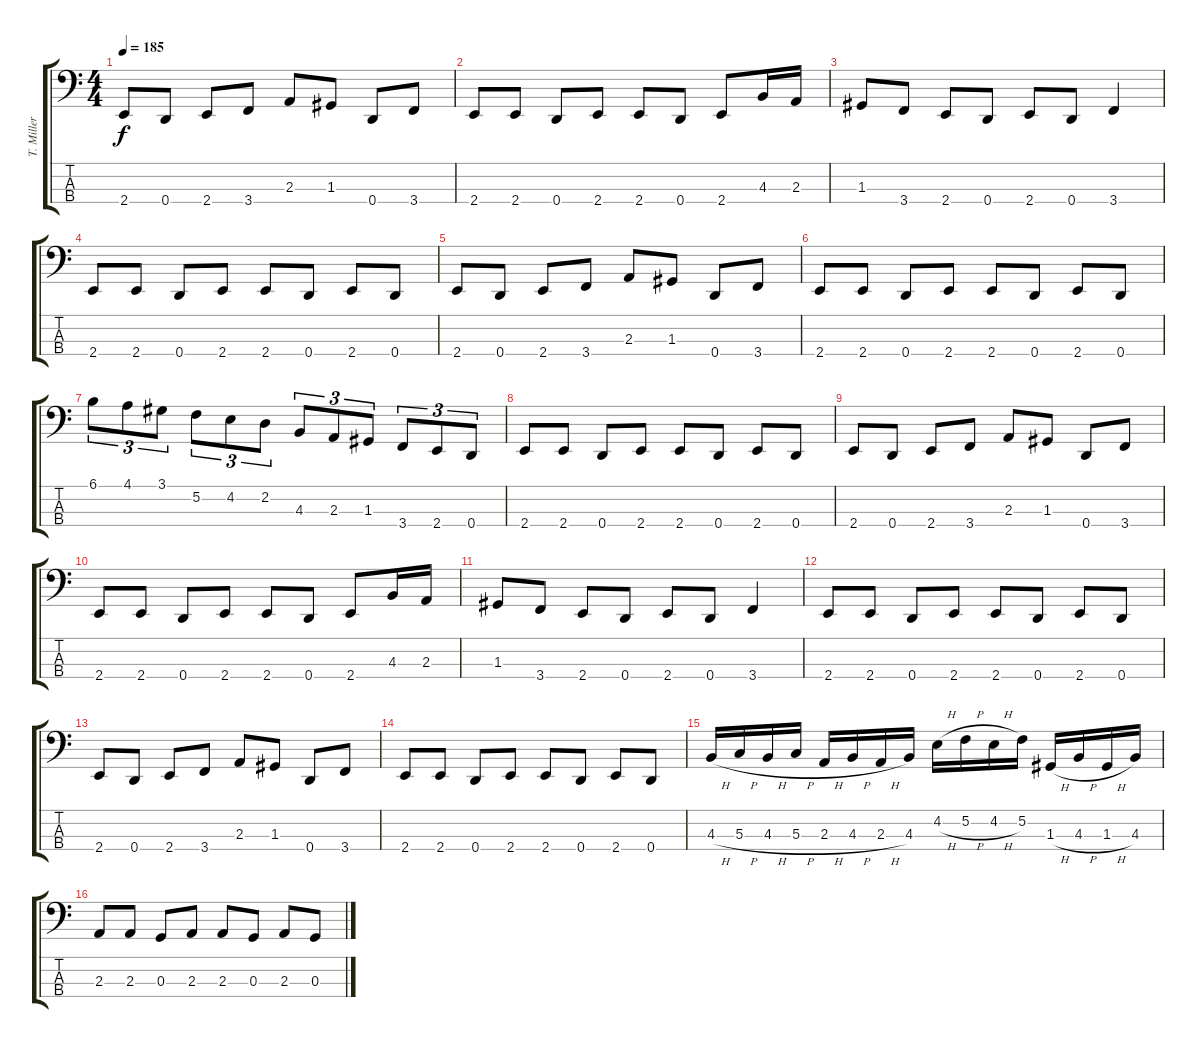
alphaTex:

\track ("T. Miller " "T. Miller ") {instrument electricbassfinger}
\staff {score tabs}
\tuning (F2 C2 G1 D1) {hide}
\ts (4 4)
\tempo 185
\clef f4
\ks c
2.4.8{dy f} 0.4.8 2.4.8 3.4.8 2.3.8 1.3.8 0.4.8 3.4.8 |
2.4.8 2.4.8 0.4.8 2.4.8 2.4.8 0.4.8 2.4.8 4.3.16 2.3.16 |
1.3.8 3.4.8 2.4.8 0.4.8 2.4.8 0.4.8 3.4.4 |
2.4.8 2.4.8 0.4.8 2.4.8 2.4.8 0.4.8 2.4.8 0.4.8 |
2.4.8 0.4.8 2.4.8 3.4.8 2.3.8 1.3.8 0.4.8 3.4.8 |
2.4.8 2.4.8 0.4.8 2.4.8 2.4.8 0.4.8 2.4.8 0.4.8 |
6.1.8{tu (3 2)} 4.1.8{tu (3 2)} 3.1.8{tu (3 2)} 5.2.8{tu (3 2)} 4.2.8{tu (3 2)} 2.2.8{tu (3 2)} 4.3.8{tu (3 2)} 2.3.8{tu (3 2)} 1.3.8{tu (3 2)} 3.4.8{tu (3 2)} 2.4.8{tu (3 2)} 0.4.8{tu (3 2)} |
2.4.8 2.4.8 0.4.8 2.4.8 2.4.8 0.4.8 2.4.8 0.4.8 |
2.4.8 0.4.8 2.4.8 3.4.8 2.3.8 1.3.8 0.4.8 3.4.8 |
2.4.8 2.4.8 0.4.8 2.4.8 2.4.8 0.4.8 2.4.8 4.3.16 2.3.16 |
1.3.8 3.4.8 2.4.8 0.4.8 2.4.8 0.4.8 3.4.4 |
2.4.8 2.4.8 0.4.8 2.4.8 2.4.8 0.4.8 2.4.8 0.4.8 |
2.4.8 0.4.8 2.4.8 3.4.8 2.3.8 1.3.8 0.4.8 3.4.8 |
2.4.8 2.4.8 0.4.8 2.4.8 2.4.8 0.4.8 2.4.8 0.4.8 |
4.3{h}.16 5.3{h}.16 4.3{h}.16 5.3{h}.16 2.3{h}.16 4.3{h}.16 2.3{h}.16 4.3.16 4.2{h}.16 5.2{h}.16 4.2{h}.16 5.2.16 1.3{h}.16 4.3{h}.16 1.3{h}.16 4.3.16 |
2.3.8 2.3.8 0.3.8 2.3.8 2.3.8 0.3.8 2.3.8 0.3.8
